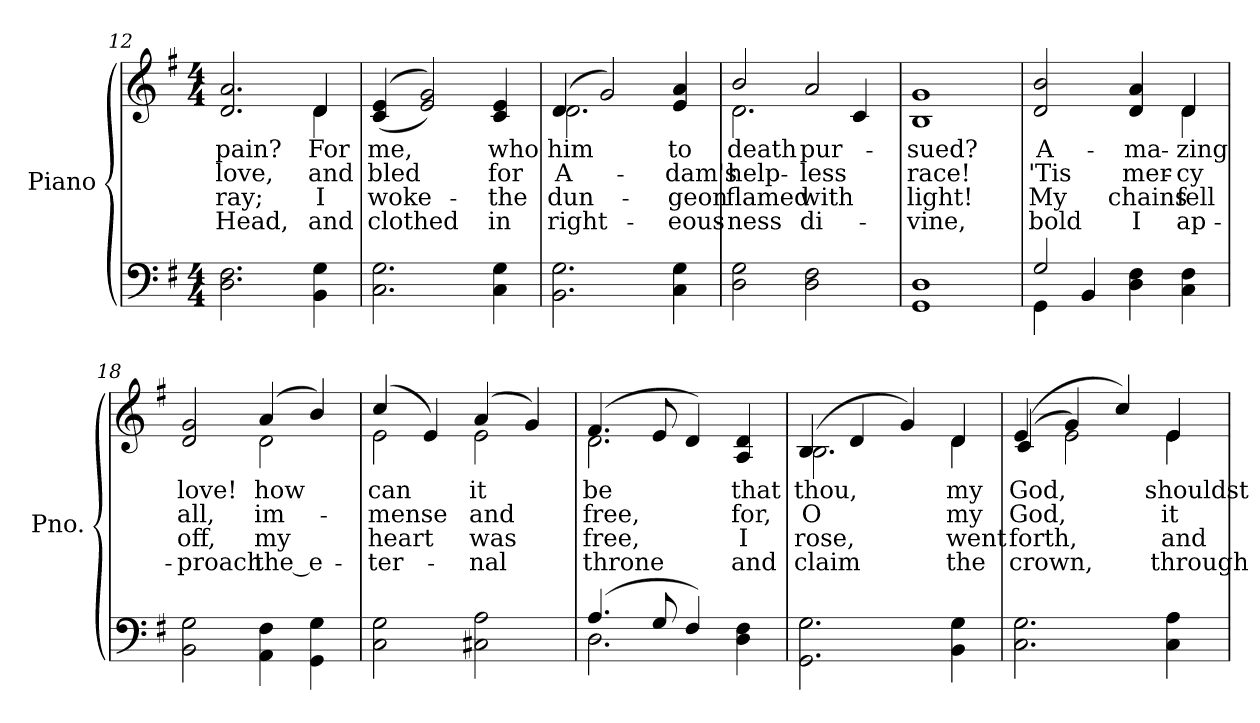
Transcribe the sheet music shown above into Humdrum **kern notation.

**kern	**kern	**text	**text	**text	**text
*part2	*part1	*part1	*part1	*part1	*part1
*staff2	*staff1	*staff1	*staff1	*staff1	*staff1
*I"Piano	*I"Piano	*	*	*	*
*I'Pno.	*I'Pno.	*	*	*	*
!!LO:LB:g=z
*clefF4	*clefG2	*	*	*	*
*k[f#]	*k[f#]	*	*	*	*
*G:	*G:	*	*	*	*
*M4/4	*M4/4	*	*	*	*
=12	=12	=12	=12	=12	=12
!	!	!LO:LY:b:color=#000000	!LO:LY:b:color=#000000	!LO:LY:b:color=#000000	!LO:LY:b:color=#000000
*	*^	*	*	*	*
2.Di\ 2.F#i	2.di/ 2.ai	2.ryy	pain?	love,	ray;	Head,
!	!	!	!LO:LY:b:color=#000000	!LO:LY:b:color=#000000	!LO:LY:b:color=#000000	!LO:LY:b:color=#000000
4BBi\ 4Gi	4di/	4di\	For	and	I	and
*	*v	*v	*	*	*	*
=13	=13	=13	=13	=13	=13
*	*^	*	*	*	*
!	!	!	!LO:LY:b:color=#000000	!LO:LY:b:color=#000000	!LO:LY:b:color=#000000	!LO:LY:b:color=#000000
*	*v	*v	*	*	*	*
2.Ci\ 2.Gi	((4ci/ 4ei	me,	bled	woke-	-clothed
.	2ei/ 2gi))	.	.	.	.
!	!	!LO:LY:b:color=#000000	!LO:LY:b:color=#000000	!LO:LY:b:color=#000000	!LO:LY:b:color=#000000
4Ci\ 4Gi	4ci/ 4ei	who	for	the	in
=14	=14	=14	=14	=14	=14
!	!	!LO:LY:b:color=#000000	!LO:LY:b:color=#000000	!LO:LY:b:color=#000000	!LO:LY:b:color=#000000
*	*^	*	*	*	*
2.BBi\ 2.Gi	(4di/	2.di\	him	A-	dun-	-right-
.	2gi/)	.	.	.	.	.
!	!	!	!LO:LY:b:color=#000000	!LO:LY:b:color=#000000	!LO:LY:b:color=#000000	!LO:LY:b:color=#000000
4Ci\ 4Gi	4ei/ 4ai	4ryy	to	-dam's	-geon	eous-
=15	=15	=15	=15	=15	=15	=15
!	!	!	!LO:LY:b:color=#000000	!LO:LY:b:color=#000000	!LO:LY:b:color=#000000	!LO:LY:b:color=#000000
2Di\ 2Gi	2bi/	2.di\	death	help-	-flamed	ness
!	!	!	!LO:LY:b:color=#000000	!LO:LY:b:color=#000000	!LO:LY:b:color=#000000	!LO:LY:b:color=#000000
2Di\ 2F#i	2ai/	.	pur-	-less	with	di-
.	.	4ci/	.	.	.	.
*	*v	*v	*	*	*	*
=16	=16	=16	=16	=16	=16
*	*^	*	*	*	*
!	!	!	!LO:LY:b:color=#000000	!LO:LY:b:color=#000000	!LO:LY:b:color=#000000	!LO:LY:b:color=#000000
*	*v	*v	*	*	*	*
1GGi 1Di	1Bi 1gi	-sued?	race!	-light!	vine,
!!LO:LB:g=z
=17	=17	=17	=17	=17	=17
*^	*	*	*	*	*
!	!	!	!LO:LY:b:color=#000000	!LO:LY:b:color=#000000	!LO:LY:b:color=#000000	!LO:LY:b:color=#000000
*	*	*^	*	*	*	*
2Gi/	4GGi\	2di/ 2bi	2.ryy	A-	'Tis	My	bold
.	4BBi/	.	.	.	.	.	.
!	!	!	!	!LO:LY:b:color=#000000	!LO:LY:b:color=#000000	!LO:LY:b:color=#000000	!LO:LY:b:color=#000000
4Di\ 4F#i	2ryy	4di/ 4ai	.	-ma-	mer-	chains	I
!	!	!	!	!LO:LY:b:color=#000000	!LO:LY:b:color=#000000	!LO:LY:b:color=#000000	!LO:LY:b:color=#000000
4Ci\ 4F#i	.	4di/	4di\	-zing	-cy	fell	ap-
*v	*v	*	*	*	*	*	*
=18	=18	=18	=18	=18	=18	=18
!	!	!	!LO:LY:b:color=#000000	!LO:LY:b:color=#000000	!LO:LY:b:color=#000000	!LO:LY:b:color=#000000
2BBi\ 2Gi	2di/ 2gi	2ryy	love!	all,	-off,	proach
!	!	!	!LO:LY:b:color=#000000	!LO:LY:b:color=#000000	!LO:LY:b:color=#000000	!LO:LY:b:color=#000000
4AAi\ 4F#i	(4ai/	2di\	how	im-	my	the_e-
4GGi\ 4Gi	4bi/)	.	.	.	.	.
=19	=19	=19	=19	=19	=19	=19
!	!	!	!LO:LY:b:color=#000000	!LO:LY:b:color=#000000	!LO:LY:b:color=#000000	!LO:LY:b:color=#000000
2Ci\ 2Gi	(4cci/	2ei\	can	-mense	-heart	ter-
.	4ei/)	.	.	.	.	.
!	!	!	!LO:LY:b:color=#000000	!LO:LY:b:color=#000000	!LO:LY:b:color=#000000	!LO:LY:b:color=#000000
2C#Xi\ 2Ai	(4ai/	2ei\	it	and	-was	nal
.	4gi/)	.	.	.	.	.
=20	=20	=20	=20	=20	=20	=20
*^	*	*	*	*	*	*
!	!	!	!	!LO:LY:b:color=#000000	!LO:LY:b:color=#000000	!LO:LY:b:color=#000000	!LO:LY:b:color=#000000
(4.Ai/	2.Di\	(4.f#i/	2.di\	be	free,	free,	throne
8Gi/	.	8ei/	.	.	.	.	.
4F#i/)	.	4di/)	.	.	.	.	.
!	!	!	!	!LO:LY:b:color=#000000	!LO:LY:b:color=#000000	!LO:LY:b:color=#000000	!LO:LY:b:color=#000000
4Di\ 4F#i	4ryy	4Ai/ 4di	4ryy	that	for,	I	and
*v	*v	*	*	*	*	*	*
!!LO:PB:g=z	!!
=21	=21	=21	=21	=21	=21	=21
*^	*	*	*	*	*	*
!	!	!	!	!LO:LY:b:color=#000000	!LO:LY:b:color=#000000	!LO:LY:b:color=#000000	!LO:LY:b:color=#000000
*v	*v	*	*	*	*	*	*
2.GGi\ 2.Gi	(4Bi/	2.Bi\	thou,	O	rose,	claim
.	4di/	.	.	.	.	.
.	4gi/)	.	.	.	.	.
!	!	!	!LO:LY:b:color=#000000	!LO:LY:b:color=#000000	!LO:LY:b:color=#000000	!LO:LY:b:color=#000000
4BBi\ 4Gi	4di/	4di\	my	my	went	the
=22	=22	=22	=22	=22	=22	=22
!	!	!	!LO:LY:b:color=#000000	!LO:LY:b:color=#000000	!LO:LY:b:color=#000000	!LO:LY:b:color=#000000
2.Ci\ 2.Gi	(4ei/	(4ci/	God,	God,	forth,	crown,
.	4gi/	2ei\)	.	.	.	.
.	4cci/)	.	.	.	.	.
!	!	!	!LO:LY:b:color=#000000	!LO:LY:b:color=#000000	!LO:LY:b:color=#000000	!LO:LY:b:color=#000000
4Ci\ 4Ai	4ei/	4ei\	shouldst	it	and	through
*	*v	*v	*	*	*	*
=	=	=	=	=	=
*-	*-	*-	*-	*-	*-
